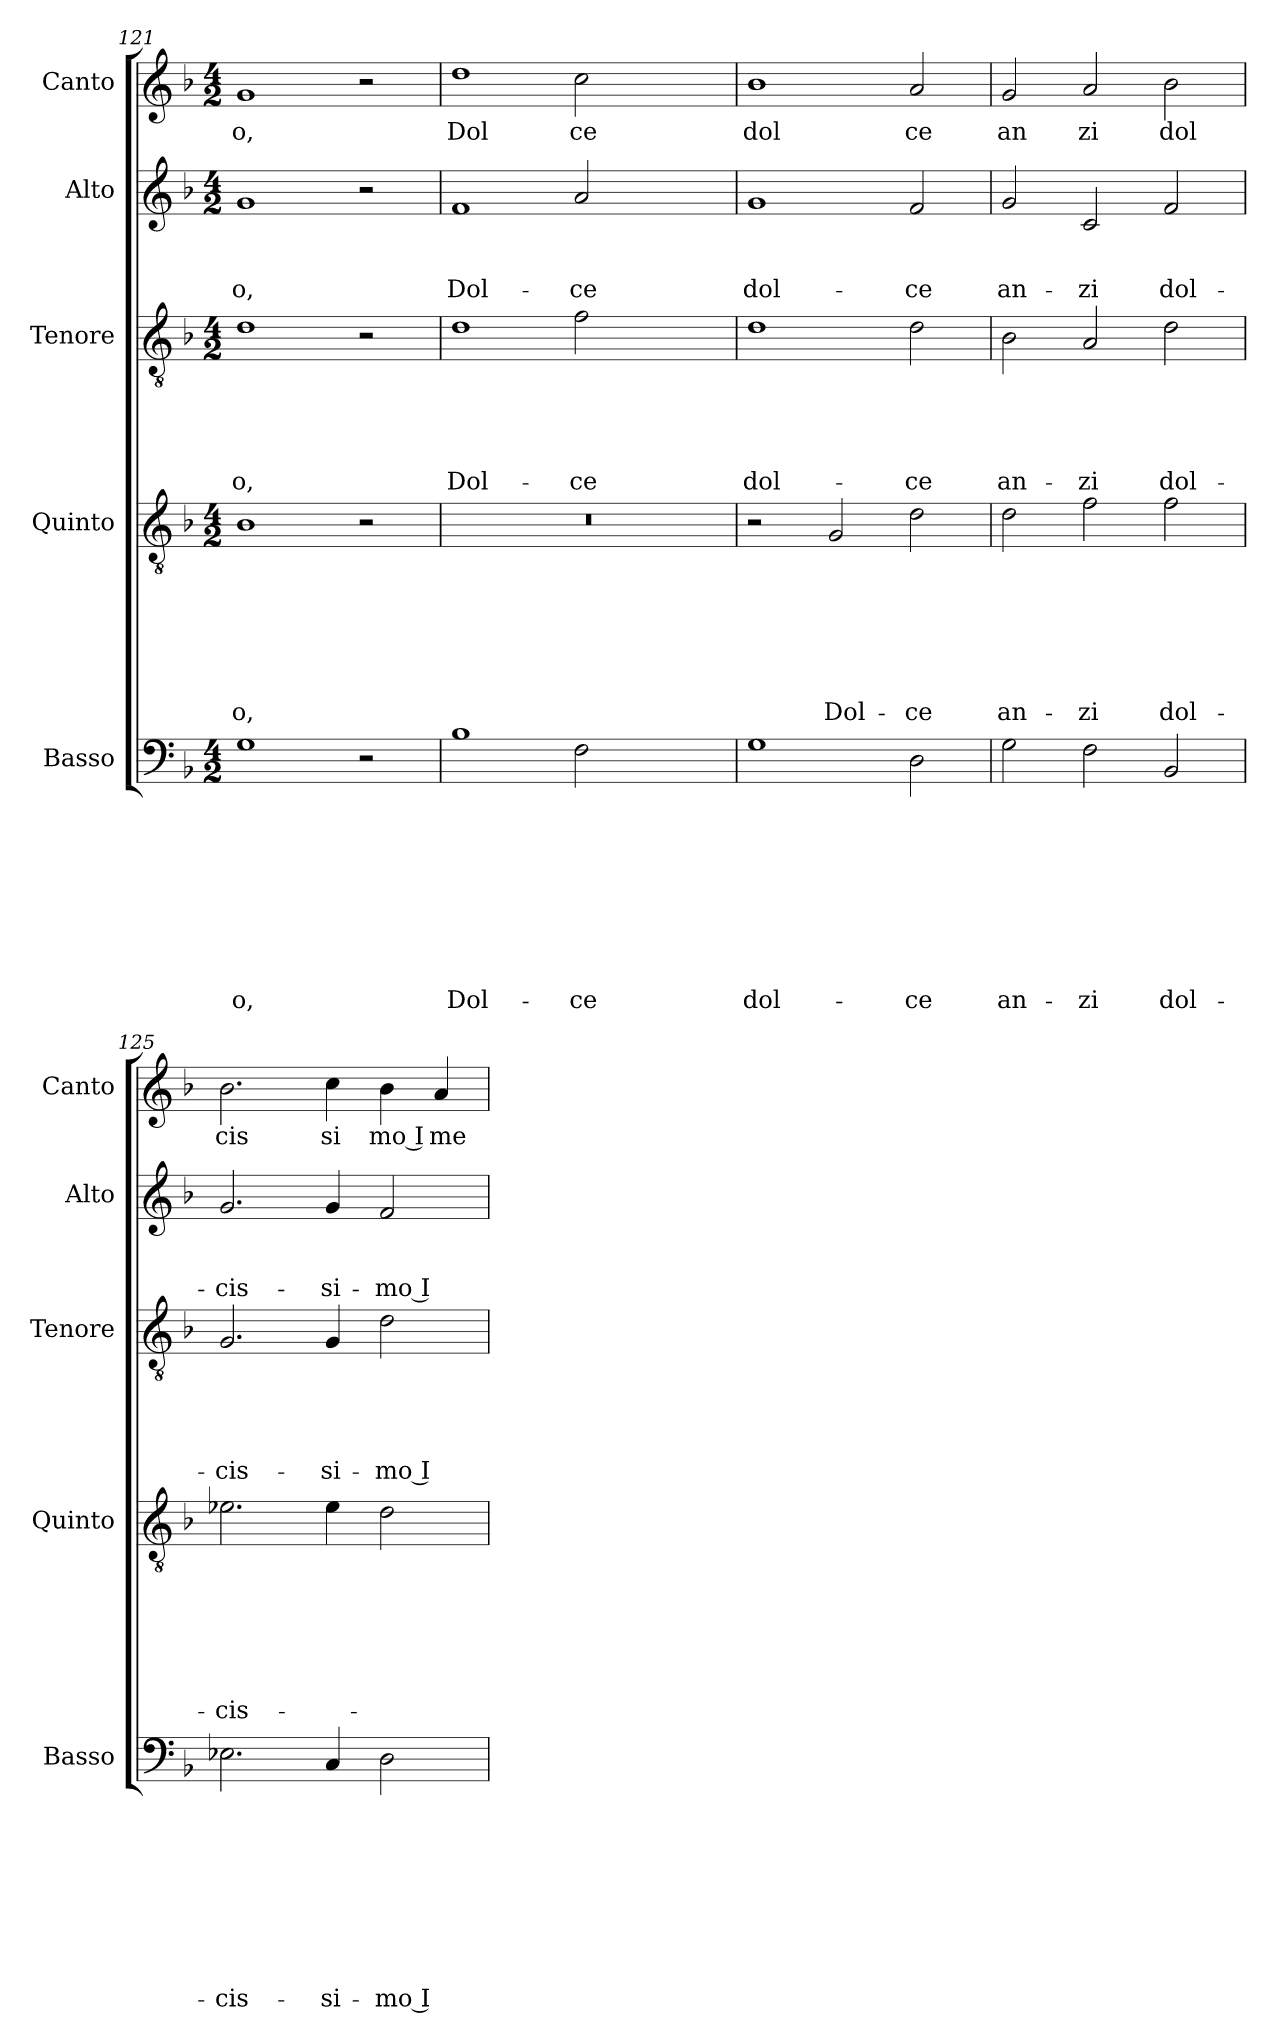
**kern	**text	**text	**text	**text	**text	**text	**text	**text	**text	**kern	**text	**text	**text	**text	**text	**text	**text	**kern	**text	**text	**text	**text	**text	**kern	**text	**text	**text	**kern	**text
*part5	*part5	*part5	*part5	*part5	*part5	*part5	*part5	*part5	*part5	*part4	*part4	*part4	*part4	*part4	*part4	*part4	*part4	*part3	*part3	*part3	*part3	*part3	*part3	*part2	*part2	*part2	*part2	*part1	*part1
*staff5	*staff5	*staff5	*staff5	*staff5	*staff5	*staff5	*staff5	*staff5	*staff5	*staff4	*staff4	*staff4	*staff4	*staff4	*staff4	*staff4	*staff4	*staff3	*staff3	*staff3	*staff3	*staff3	*staff3	*staff2	*staff2	*staff2	*staff2	*staff1	*staff1
*I"Basso	*	*	*	*	*	*	*	*	*	*I"Quinto	*	*	*	*	*	*	*	*I"Tenore	*	*	*	*	*	*I"Alto	*	*	*	*I"Canto	*
*I'Basso	*	*	*	*	*	*	*	*	*	*I'Quinto	*	*	*	*	*	*	*	*I'Tenore	*	*	*	*	*	*I'Alto	*	*	*	*I'Canto	*
*clefF4	*	*	*	*	*	*	*	*	*	*clefGv2	*	*	*	*	*	*	*	*clefGv2	*	*	*	*	*	*clefG2	*	*	*	*clefG2	*
*k[b-]	*	*	*	*	*	*	*	*	*	*k[b-]	*	*	*	*	*	*	*	*k[b-]	*	*	*	*	*	*k[b-]	*	*	*	*k[b-]	*
*F:	*	*	*	*	*	*	*	*	*	*F:	*	*	*	*	*	*	*	*F:	*	*	*	*	*	*F:	*	*	*	*F:	*
*M4/2	*	*	*	*	*	*	*	*	*	*M4/2	*	*	*	*	*	*	*	*M4/2	*	*	*	*	*	*M4/2	*	*	*	*M4/2	*
=121	=121	=121	=121	=121	=121	=121	=121	=121	=121	=121	=121	=121	=121	=121	=121	=121	=121	=121	=121	=121	=121	=121	=121	=121	=121	=121	=121	=121	=121
!	!	!	!	!	!	!	!	!	!LO:LY:b	!	!	!	!	!	!	!	!LO:LY:b	!	!	!	!	!	!LO:LY:b	!	!	!	!LO:LY:b	!	!LO:LY:b
1G	.	.	.	.	.	.	.	.	-o,	1B-	.	.	.	.	.	.	-o,	1d	.	.	.	.	-o,	1g	.	.	-o,	1g	o,
2r	.	.	.	.	.	.	.	.	.	2r	.	.	.	.	.	.	.	2r	.	.	.	.	.	2r	.	.	.	2r	.
=122	=122	=122	=122	=122	=122	=122	=122	=122	=122	=122	=122	=122	=122	=122	=122	=122	=122	=122	=122	=122	=122	=122	=122	=122	=122	=122	=122	=122	=122
!	!	!	!	!	!	!	!	!	!LO:LY:b	!LO:N:vis=1	!	!	!	!	!	!	!	!	!	!	!	!	!LO:LY:b	!	!	!	!LO:LY:b	!	!LO:LY:b
1B-	.	.	.	.	.	.	.	.	Dol-	0r	.	.	.	.	.	.	.	1d	.	.	.	.	Dol-	1f	.	.	Dol-	1dd	Dol
!	!	!	!	!	!	!	!	!	!LO:LY:b	!	!	!	!	!	!	!	!	!	!	!	!	!	!LO:LY:b	!	!	!	!LO:LY:b	!	!LO:LY:b
2F\	.	.	.	.	.	.	.	.	-ce	.	.	.	.	.	.	.	.	2f\	.	.	.	.	-ce	2a/	.	.	-ce	2cc\	ce
2ryy	.	.	.	.	.	.	.	.	.	.	.	.	.	.	.	.	.	2ryy	.	.	.	.	.	2ryy	.	.	.	2ryy	.
=123	=123	=123	=123	=123	=123	=123	=123	=123	=123	=123	=123	=123	=123	=123	=123	=123	=123	=123	=123	=123	=123	=123	=123	=123	=123	=123	=123	=123	=123
!	!	!	!	!	!	!	!	!	!LO:LY:b	!	!	!	!	!	!	!	!	!	!	!	!	!	!LO:LY:b	!	!	!	!LO:LY:b	!	!LO:LY:b
1G	.	.	.	.	.	.	.	.	dol-	2r	.	.	.	.	.	.	.	1d	.	.	.	.	dol-	1g	.	.	dol-	1b-	dol
!	!	!	!	!	!	!	!	!	!	!	!	!	!	!	!	!	!LO:LY:b	!	!	!	!	!	!	!	!	!	!	!	!
.	.	.	.	.	.	.	.	.	.	2G/	.	.	.	.	.	.	Dol-	.	.	.	.	.	.	.	.	.	.	.	.
!	!	!	!	!	!	!	!	!	!LO:LY:b	!	!	!	!	!	!	!	!LO:LY:b	!	!	!	!	!	!LO:LY:b	!	!	!	!LO:LY:b	!	!LO:LY:b
2D\	.	.	.	.	.	.	.	.	-ce	2d\	.	.	.	.	.	.	-ce	2d\	.	.	.	.	-ce	2f/	.	.	-ce	2a/	ce
=124	=124	=124	=124	=124	=124	=124	=124	=124	=124	=124	=124	=124	=124	=124	=124	=124	=124	=124	=124	=124	=124	=124	=124	=124	=124	=124	=124	=124	=124
!	!	!	!	!	!	!	!	!	!LO:LY:b	!	!	!	!	!	!	!	!LO:LY:b	!	!	!	!	!	!LO:LY:b	!	!	!	!LO:LY:b	!	!LO:LY:b
2G\	.	.	.	.	.	.	.	.	an-	2d\	.	.	.	.	.	.	an-	2B-\	.	.	.	.	an-	2g/	.	.	an-	2g/	an
!	!	!	!	!	!	!	!	!	!LO:LY:b	!	!	!	!	!	!	!	!LO:LY:b	!	!	!	!	!	!LO:LY:b	!	!	!	!LO:LY:b	!	!LO:LY:b
2F\	.	.	.	.	.	.	.	.	-zi	2f\	.	.	.	.	.	.	-zi	2A/	.	.	.	.	-zi	2c/	.	.	-zi	2a/	zi
!	!	!	!	!	!	!	!	!	!LO:LY:b	!	!	!	!	!	!	!	!LO:LY:b	!	!	!	!	!	!LO:LY:b	!	!	!	!LO:LY:b	!	!LO:LY:b
2BB-/	.	.	.	.	.	.	.	.	dol-	2f\	.	.	.	.	.	.	dol-	2d\	.	.	.	.	dol-	2f/	.	.	dol-	2b-\	dol
=125	=125	=125	=125	=125	=125	=125	=125	=125	=125	=125	=125	=125	=125	=125	=125	=125	=125	=125	=125	=125	=125	=125	=125	=125	=125	=125	=125	=125	=125
!	!	!	!	!	!	!	!	!	!LO:LY:b	!	!	!	!	!	!	!	!LO:LY:b	!	!	!	!	!	!LO:LY:b	!	!	!	!LO:LY:b	!	!LO:LY:b
2.E-\	.	.	.	.	.	.	.	.	-cis-	2.e-X\	.	.	.	.	.	.	-cis-	2.G/	.	.	.	.	-cis-	2.g/	.	.	-cis-	2.b-\	cis
!	!	!	!	!	!	!	!	!	!LO:LY:b	!	!	!	!	!	!	!	!	!	!	!	!	!	!LO:LY:b	!	!	!	!LO:LY:b	!	!LO:LY:b
4C/	.	.	.	.	.	.	.	.	-si-	4e-\	.	.	.	.	.	.	.	4G/	.	.	.	.	-si-	4g/	.	.	-si-	4cc\	si
!	!	!	!	!	!	!	!	!	!LO:LY:b:rj	!	!	!	!	!	!	!	!	!	!	!	!	!	!LO:LY:b:rj	!	!	!	!LO:LY:b:rj	!	!LO:LY:b:rj
2D\	.	.	.	.	.	.	.	.	-mo I-	2d\	.	.	.	.	.	.	.	2d\	.	.	.	.	-mo I-	2f/	.	.	-mo I-	4b-\	mo I
!	!	!	!	!	!	!	!	!	!	!	!	!	!	!	!	!	!	!	!	!	!	!	!	!	!	!	!	!	!LO:LY:b
.	.	.	.	.	.	.	.	.	.	.	.	.	.	.	.	.	.	.	.	.	.	.	.	.	.	.	.	4a/	me
=	=	=	=	=	=	=	=	=	=	=	=	=	=	=	=	=	=	=	=	=	=	=	=	=	=	=	=	=	=
*-	*-	*-	*-	*-	*-	*-	*-	*-	*-	*-	*-	*-	*-	*-	*-	*-	*-	*-	*-	*-	*-	*-	*-	*-	*-	*-	*-	*-	*-
